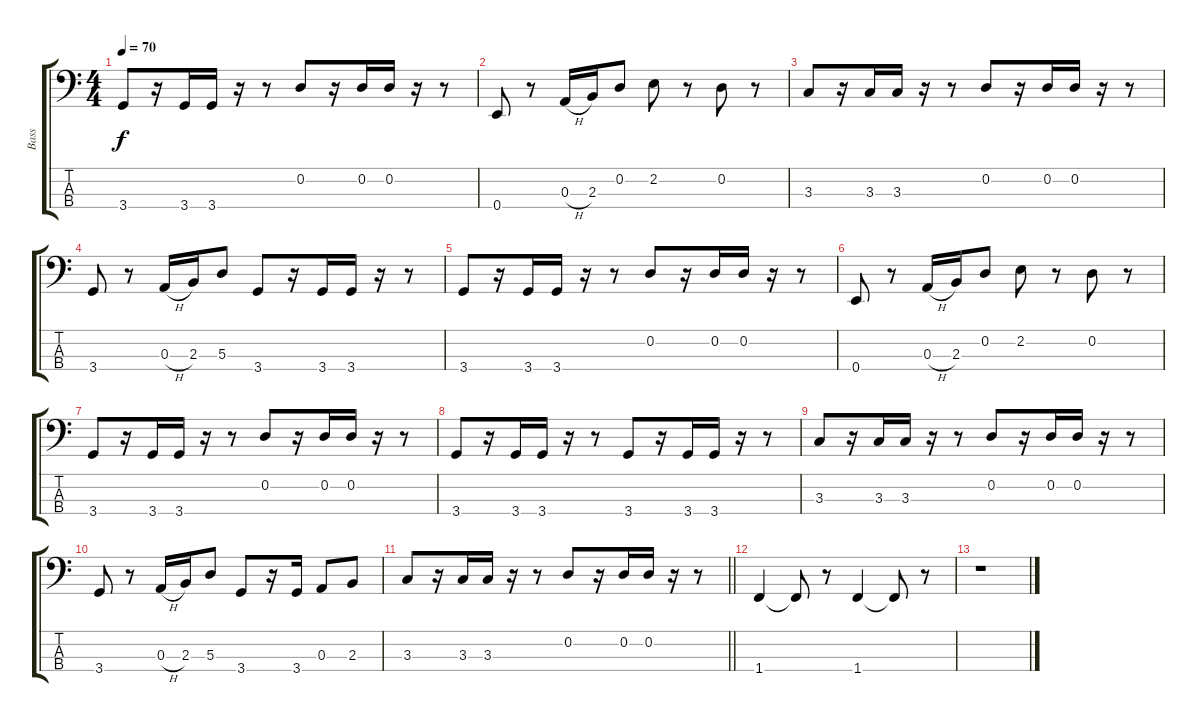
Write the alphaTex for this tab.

\track ("Bass" "Bass") {instrument electricbassfinger}
\staff {score tabs}
\tuning (G2 D2 A1 E1) {hide}
\ts (4 4)
\tempo 70
\clef f4
\ks c
3.4.8{dy f} r.16 3.4.16{beam merge} 3.4.16 r.16 r.8 0.2.8 r.16 0.2.16{beam Up beam merge} 0.2.16{beam Up} r.16 r.8 |
0.4.8 r.8 0.3{h}.16 2.3.16 0.2.8 2.2.8 r.8 0.2.8 r.8 |
3.3.8 r.16 3.3.16{beam merge} 3.3.16 r.16 r.8 0.2.8 r.16 0.2.16{beam Up beam merge} 0.2.16{beam Up} r.16 r.8 |
3.4.8 r.8 0.3{h}.16 2.3.16 5.3.8 3.4.8 r.16 3.4.16{beam merge} 3.4.16 r.16 r.8 |
3.4.8 r.16 3.4.16{beam merge} 3.4.16 r.16 r.8 0.2.8 r.16 0.2.16{beam Up beam merge} 0.2.16{beam Up} r.16 r.8 |
0.4.8 r.8 0.3{h}.16 2.3.16 0.2.8 2.2.8 r.8 0.2.8 r.8 |
3.4.8 r.16 3.4.16{beam merge} 3.4.16 r.16 r.8 0.2.8 r.16 0.2.16{beam Up beam merge} 0.2.16{beam Up} r.16 r.8 |
3.4.8 r.16 3.4.16{beam merge} 3.4.16 r.16 r.8 3.4.8 r.16 3.4.16{beam merge} 3.4.16 r.16 r.8 |
3.3.8 r.16 3.3.16{beam merge} 3.3.16 r.16 r.8 0.2.8 r.16 0.2.16{beam Up beam merge} 0.2.16{beam Up} r.16 r.8 |
3.4.8 r.8 0.3{h}.16 2.3.16 5.3.8 3.4.8 r.16 3.4.16 0.3.8 2.3.8 |
\barLineRight lightlight
3.3.8 r.16 3.3.16{beam merge} 3.3.16 r.16 r.8 0.2.8 r.16 0.2.16{beam Up beam merge} 0.2.16{beam Up} r.16 r.8 |
1.4.4 1.4{t}.8 r.8 1.4.4 1.4{t}.8 r.8 |
r.1
